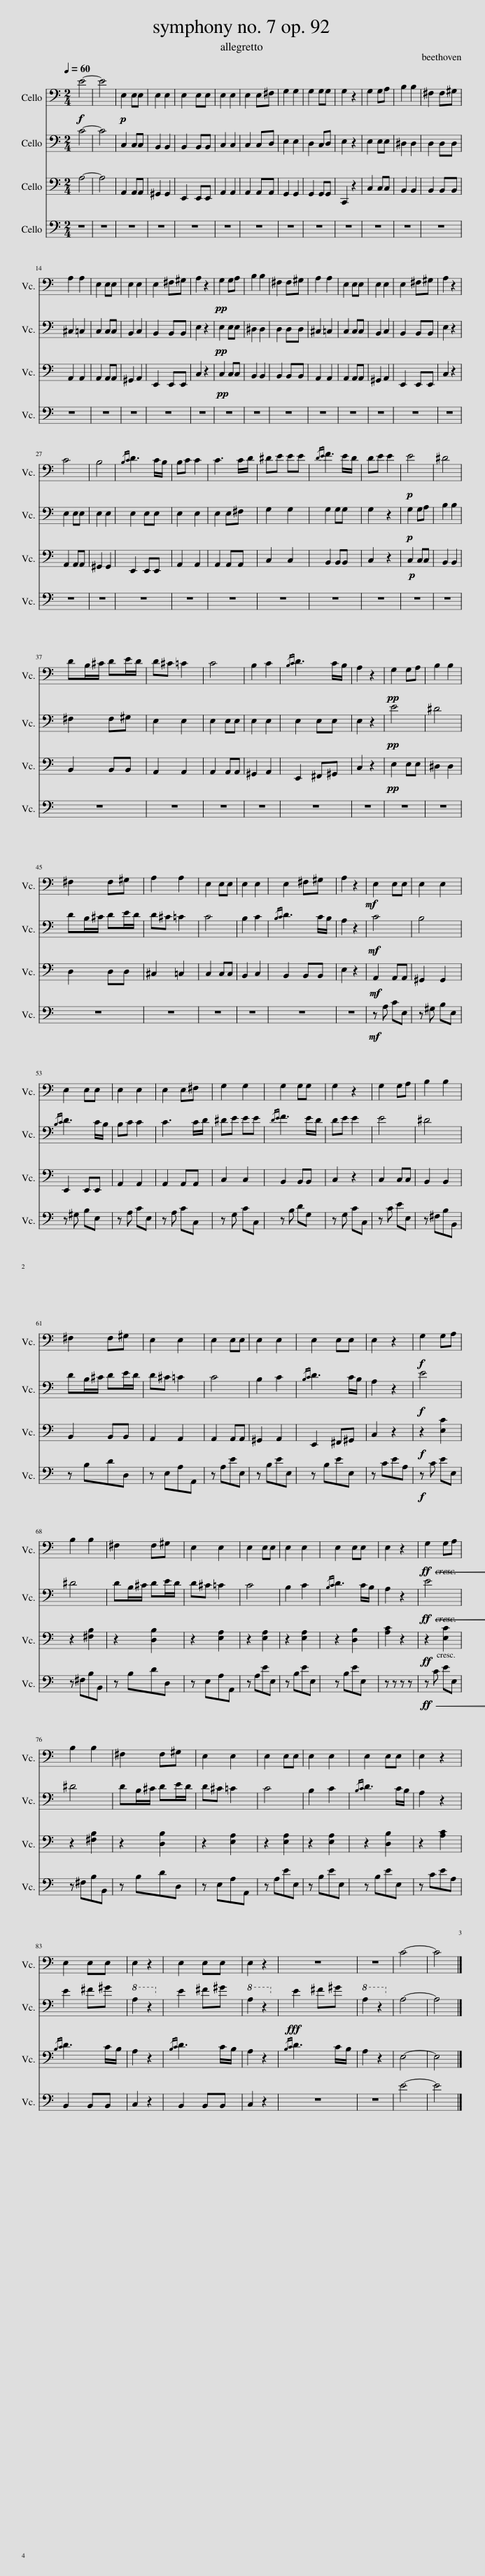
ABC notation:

X:1
%%score 1 2 3 4
L:1/8
Q:1/4=60
M:2/4
I:linebreak $
K:C
V:1 bass
V:2 bass
V:3 bass
V:4 bass
V:1
!f! E4- | E4 |!p! E,2 E,E, | E,2 E,2 | E,2 E,E, | %5
 E,2 E,2 | E,2 E,^F, | G,2 G,2 | G,2 G,G, | G,2 z2 | %10
 G,2 G,A, | B,2 B,2 | ^F,2 F,^G, |$ A,2 A,2 | E,2 E,E, | %15
 E,2 E,2 | E,2 ^F,^G, | A,2 z2 |!pp! G,2 G,A, | B,2 B,2 | %20
 ^F,2 F,^G, | A,2 A,2 | E,2 E,E, | E,2 E,2 | E,2 ^F,^G, | %25
 A,2 z2 |$ C4 | B,4 |{/B,C} D3 C/B,/ | B,C C2 | %30
 C3 C/D/ | ^DE EE |{/DE} F3 E/D/ | DE E2 |!p! E4 | %35
 ^D4 |$ DB,/^C/ DE/D/ | D^C =C2 | C4 | B,2 C2 | %40
{/B,C} D3 C/B,/ | A,2 z2 |!pp! G,2 G,A, | B,2 B,2 |$ ^F,2 F,^G, | %45
 A,2 A,2 | E,2 E,E, | E,2 E,2 | E,2 ^F,^G, | A,2 z2 | %50
!mf! E,2 E,E, | E,2 E,2 |$ E,2 E,E, | E,2 E,2 | E,2 E,^F, | %55
 G,2 G,2 | G,2 G,G, | G,2 z2 | G,2 G,A, | B,2 B,2 |$ %60
 ^F,2 F,^G, | E,2 E,2 | E,2 E,E, | E,2 E,2 | E,2 E,E, | %65
 E,2 z2 |!f! G,2 G,A, |$ B,2 B,2 | ^F,2 F,^G, | E,2 E,2 | %70
 E,2 E,E, | E,2 E,2 | E,2 E,E, | E,2 z2 |!ff!!<(! G,2 G,A,!<)! |$ %75
 B,2 B,2 | ^F,2 F,^G, | E,2 E,2 | E,2 E,E, | E,2 E,2 | %80
 E,2 E,E, | E,2 z2 |$ E,2 E,E, | E,2 z2 | E,2 E,E, | %85
 E,2 z2 | z4 | z4 | C4- | C4 |] %90
V:2
 C4- | C4 | C,2 C,C, | B,,2 B,,2 | B,,2 B,,B,, | %5
 C,2 C,2 | C,2 C,D, | E,2 E,2 | D,2 C,D, | E,2 z2 | %10
 E,2 E,E, | ^D,2 D,2 | D,2 D,D, |$ ^C,2 =C,2 | C,2 C,C, | %15
 B,,2 C,2 | B,,2 B,,B,, | E,2 z2 |!pp! E,2 E,E, | ^D,2 D,2 | %20
 D,2 D,D, | ^C,2 =C,2 | C,2 C,C, | B,,2 C,2 | B,,2 B,,B,, | %25
 E,2 z2 |$ E,2 E,E, | E,2 E,2 | E,2 E,E, | E,2 E,2 | %30
 E,2 E,^F, | G,2 G,2 | G,2 G,G, | G,2 z2 |!p! G,2 G,A, | %35
 B,2 B,2 |$ ^F,2 F,^G, | E,2 E,2 | E,2 E,E, | E,2 E,2 | %40
 E,2 E,E, | E,2 z2 |!pp! E4 | ^D4 |$ DB,/^C/ DE/D/ | %45
 D^C =C2 | C4 | B,2 C2 |{/B,C} D3 C/B,/ | A,2 z2 | %50
!mf! C4 | B,4 |${/B,C} D3 C/B,/ | B,C C2 | C3 C/D/ | %55
 ^DE EE |{/DE} F3 E/D/ | DE E2 | E4 | ^D4 |$ %60
 DB,/^C/ DE/D/ | D^C =C2 | C4 | B,2 C2 |{/B,C} D3 C/B,/ | %65
 A,2 z2 |!f! E4 |$ ^D4 | DB,/^C/ DE/D/ | D^C =C2 | %70
 C4 | B,2 C2 |{/B,C} D3 C/B,/ | A,2 z2 |!ff!!<(! E4!<)! |$ %75
 ^D4 | DB,/^C/ DE/D/ | D^C =C2 | C4 | B,2 C2 | %80
{/B,C} D3 C/B,/ | A,2 z2 |$ E2 ^F^G |!8va(! A2 z2!8va)! | E2 ^F^G | %85
!8va(! A2 z2!8va)! |!fff! E2 ^F^G |!8va(! A2 z2!8va)! | A,4- | A,4 |] %90
V:3
 A,4- | A,4 | A,,2 A,,A,, | ^G,,2 G,,2 | E,,2 E,,E,, | %5
 A,,2 A,,2 | A,,2 A,,A,, | G,,2 G,,2 | G,,2 G,,G,, | C,,2 z2 | %10
 C,2 C,C, | B,,2 B,,2 | B,,2 B,,B,, |$ A,,2 A,,2 | A,,2 A,,A,, | %15
 ^G,,2 A,,2 | E,,2 E,,E,, | C,2 z2 |!pp! C,2 C,C, | B,,2 B,,2 | %20
 B,,2 B,,B,, | A,,2 A,,2 | A,,2 A,,A,, | ^G,,2 A,,2 | E,,2 E,,E,, | %25
 C,2 z2 |$ A,,2 A,,A,, | ^G,,2 G,,2 | E,,2 E,,E,, | A,,2 A,,2 | %30
 A,,2 A,,A,, | C,2 C,2 | B,,2 B,,B,, | C,2 z2 |!p! C,2 C,C, | %35
 B,,2 B,,2 |$ B,,2 B,,B,, | A,,2 A,,2 | A,,2 A,,A,, | ^G,,2 A,,2 | %40
 E,,2 ^F,,^G,, | C,2 z2 |!pp! E,2 E,E, | ^D,2 D,2 |$ D,2 D,D, | %45
 ^C,2 =C,2 | C,2 C,C, | B,,2 C,2 | B,,2 B,,B,, | E,2 z2 | %50
!mf! A,,2 A,,A,, | ^G,,2 G,,2 |$ E,,2 E,,E,, | A,,2 A,,2 | A,,2 A,,A,, | %55
 C,2 C,2 | B,,2 B,,B,, | C,2 z2 | C,2 C,C, | B,,2 B,,2 |$ %60
 B,,2 B,,B,, | A,,2 A,,2 | A,,2 A,,A,, | ^G,,2 A,,2 | E,,2 ^F,,^G,, | %65
 C,2 z2 |!f! z2 [E,C]2 |$ z2 [^F,B,]2 | z2 [D,B,]2 | z2 [E,A,]2 | %70
 z2 [E,A,]2 | z2 [E,A,]2 | z2 [D,B,]2 | [A,C]2 z2 |!ff! z2!<(! [E,C]2 |$ %75
 z2 [^F,B,]2 | z2 [D,B,]2 | z2 [E,A,]2 | z2 [E,A,]2 | z2 [E,A,]2 | %80
 z2 [D,B,]2 | z2 [A,C]2!<)! |${/B,C} D3 C/B,/ | A,2 z2 |{/B,C} D3 C/B,/ | %85
 A,2 z2 |{/B,C} D3 C/B,/ | A,2 z2 | E,4- | E,4 |] %90
V:4
 z4 | z4 | z4 | z4 | z4 | %5
 z4 | z4 | z4 | z4 | z4 | %10
 z4 | z4 | z4 |$ z4 | z4 | %15
 z4 | z4 | z4 | z4 | z4 | %20
 z4 | z4 | z4 | z4 | z4 | %25
 z4 |$ z4 | z4 | z4 | z4 | %30
 z4 | z4 | z4 | z4 | z4 | %35
 z4 |$ z4 | z4 | z4 | z4 | %40
 z4 | z4 | z4 | z4 |$ z4 | %45
 z4 | z4 | z4 | z4 | z4 | %50
!mf! z A, CE, | z ^G, B,E, |$ z ^G, B,E, | z A, CE, | z A, CC, | %55
 z G, CC, | z B, DG, | z G, CC, | z C EE, | z ^F,B,B,, |$ %60
 z B,DD, | z E,A,A,, | z A,EE, | z B,EE, | z B,EE, | %65
 z CEA, |!f! z C EE, |$ z ^F,B,B,, | z B,DD, | z E,A,A,, | %70
 z A,EE, | z B,EE, | z B,EE, | z z z z |!ff! z!<(! C EE,!<)! |$ %75
 z ^F,B,B,, | z B,DD, | z E,A,A,, | z A,EE, | z B,EE, | %80
 z B,EE, | z CEA, |$ B,,2 B,,B,, | C,2 z2 | B,,2 B,,B,, | %85
 C,2 z2 | z4 | z4 | E4- | E4 |] %90
